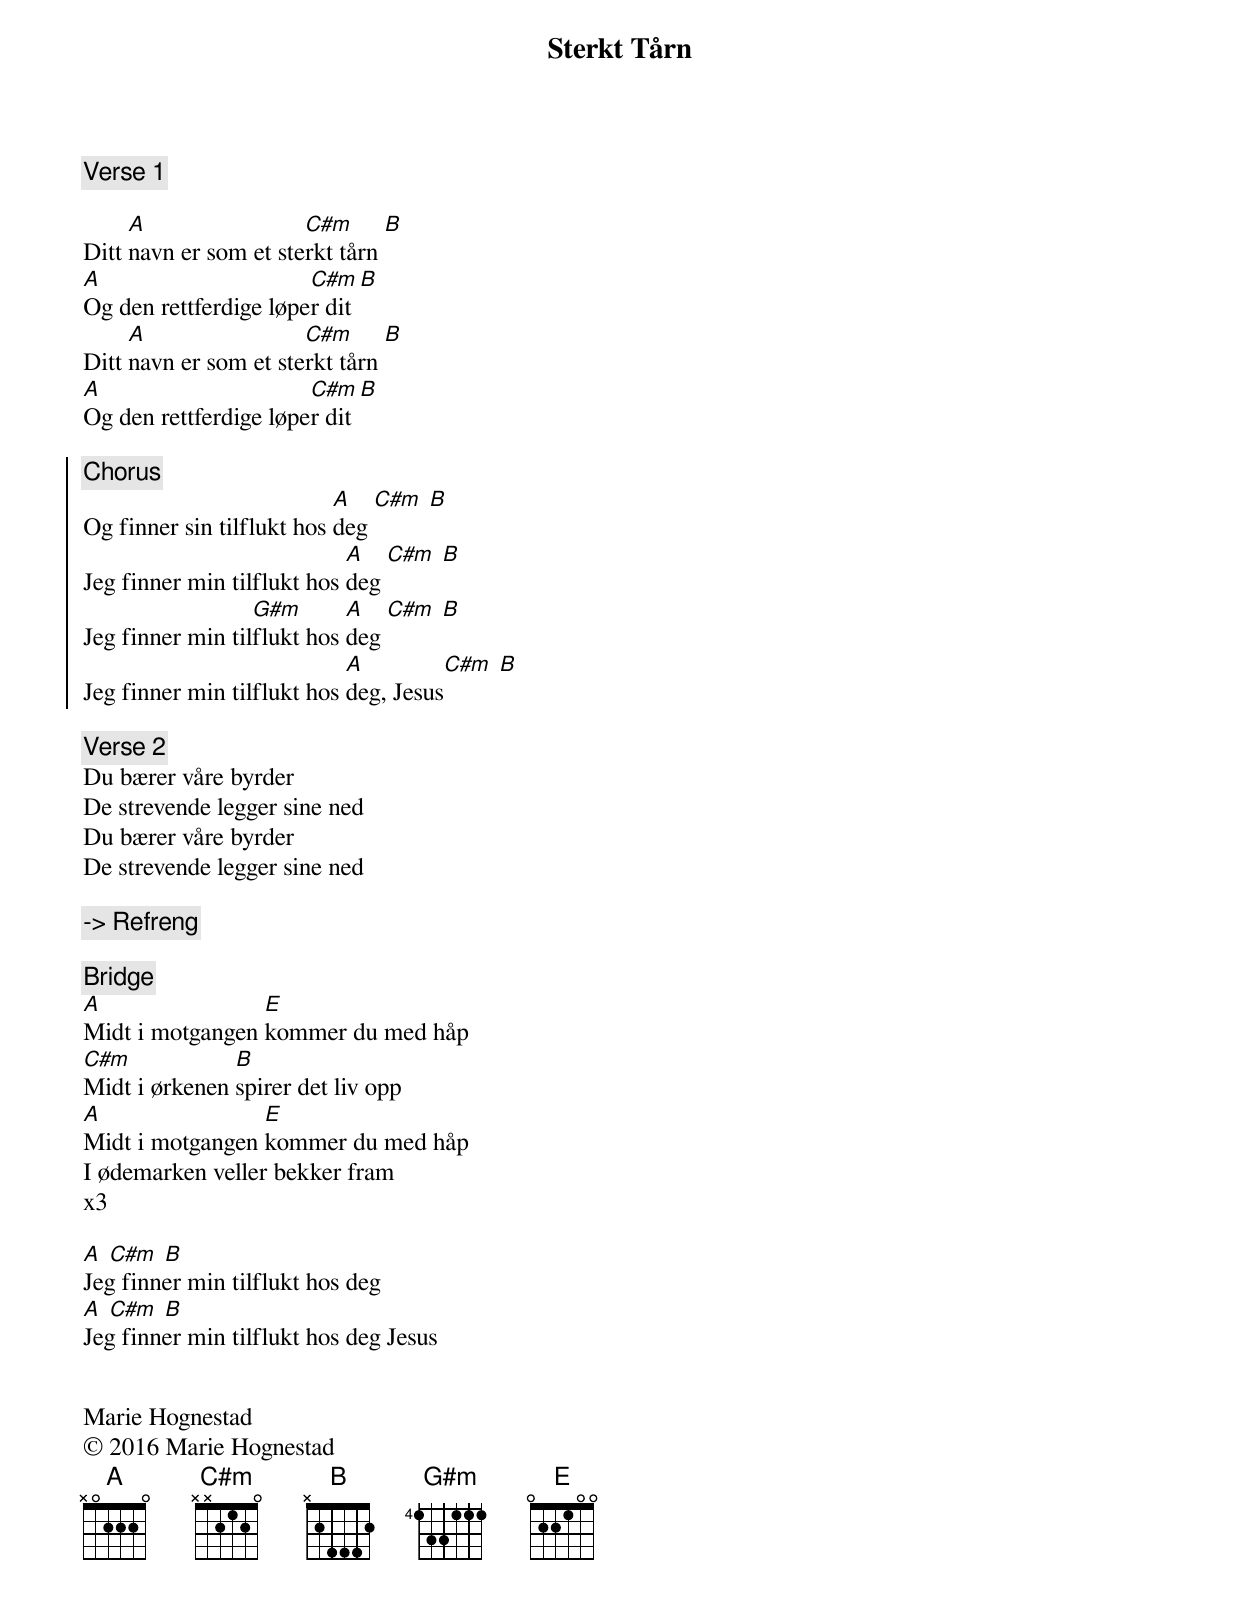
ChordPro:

{title:Sterkt Tårn}
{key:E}
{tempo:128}


{comment:Verse 1}

Ditt [A]navn er som et ste[C#m]rkt tårn [B]
[A]Og den rettferdige løpe[C#m]r dit [B]
Ditt [A]navn er som et ste[C#m]rkt tårn [B]
[A]Og den rettferdige løpe[C#m]r dit [B]

{start_of_chorus}
{comment:Chorus}
Og finner sin tilflukt hos [A]deg [C#m] [B]
Jeg finner min tilflukt hos [A]deg [C#m] [B]
Jeg finner min til[G#m]flukt hos [A]deg [C#m] [B]
Jeg finner min tilflukt hos [A]deg, Jesus[C#m] [B]
{end_of_chorus}

{comment:Verse 2}
Du bærer våre byrder
De strevende legger sine ned
Du bærer våre byrder
De strevende legger sine ned

{comment:-> Refreng}

{comment:Bridge}
[A]Midt i motgangen [E]kommer du med håp
[C#m]Midt i ørkenen [B]spirer det liv opp
[A]Midt i motgangen [E]kommer du med håp
I ødemarken veller bekker fram
x3

[A] [C#m] [B]
Jeg finner min tilflukt hos deg
[A] [C#m] [B]
Jeg finner min tilflukt hos deg Jesus


Marie Hognestad
© 2016 Marie Hognestad
